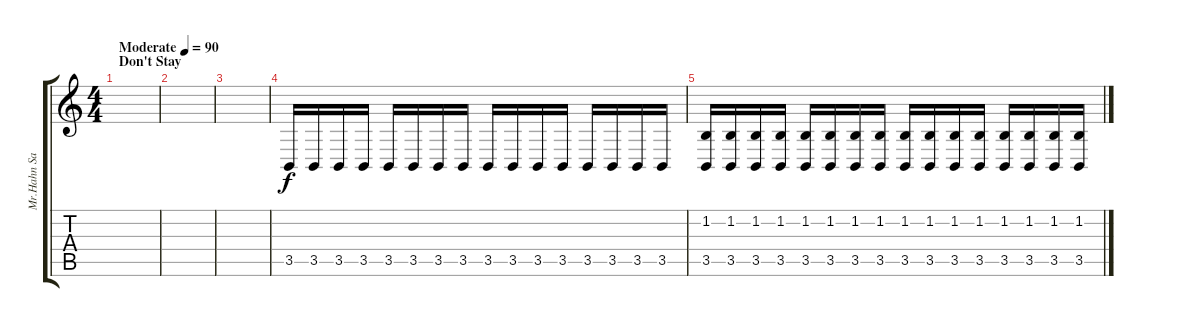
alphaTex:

\track ("Mr.Hahn Sampler1" "Mr.Hahn Sa") {instrument lead5charang}
\staff {score tabs}
\tuning (Eb4 Bb3 Gb3 Db3 Ab2 Db2) {hide}
\ts (4 4)
\section ("" "Don't Stay")
\tempo (90 "Moderate")
\clef g2
\ks c
|
|
|
3.5.16{volume 11} 3.5.16 3.5.16 3.5.16 3.5.16 3.5.16 3.5.16 3.5.16 3.5.16 3.5.16 3.5.16 3.5.16 3.5.16 3.5.16 3.5.16 3.5.16 |
(1.2 3.5).16 (1.2 3.5).16 (1.2 3.5).16 (1.2 3.5).16 (1.2 3.5).16 (1.2 3.5).16 (1.2 3.5).16 (1.2 3.5).16 (1.2 3.5).16 (1.2 3.5).16 (1.2 3.5).16 (1.2 3.5).16 (1.2 3.5).16 (1.2 3.5).16 (1.2 3.5).16 (1.2 3.5).16
